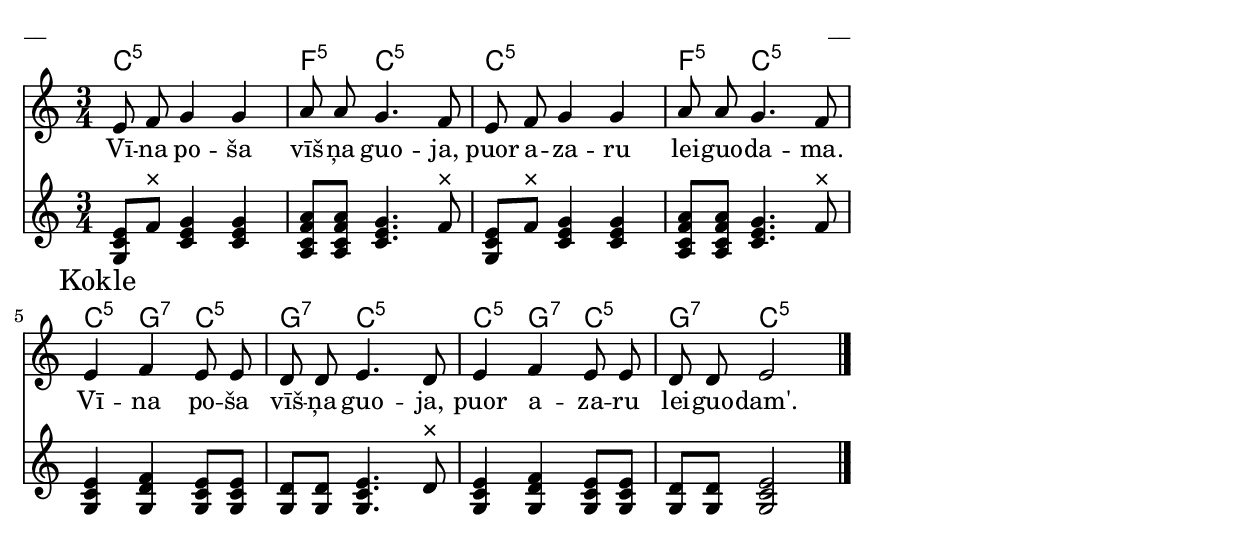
\version "2.13.16"
%\header {
%    title = "Vilks dara alu"
%}
% V.Muktupāvels. Kokles un koklēšana Latvijā, 2009, p.101
\paper {
line-width = 14\cm
left-margin = 0.4\cm
between-system-padding = 0.1\cm
between-system-space = 0.1\cm
}
\layout {
indent = #0
ragged-last = ##f
}


voiceMain = \relative c' {
\clef "treble"
\key c \major
\time 3/4
e8 f g4 g | a8 a g4. f8 | e8 f g4 g | a8 a g4. f8 |
e4 f e8 e | d8 d e4. d8 | e4 f e8 e | d8 d e2
\bar "|."
}

voiceA = \relative c' {
\clef "treble"
\key c \major
\time 3/4
\override Score.RehearsalMark #'direction = #DOWN
\mark "Kokle"
<<g8 c e>> f^\markup{ × } <<c4 e g>> <<c, e g>> | <<a,8 c f a>> <<a, c f a>> <<c,4. e g>> f8^\markup{ × } |
<<g,8 c e>> f^\markup{ × } <<c4 e g>> <<c, e g>> | <<a,8 c f a>> <<a, c f a>> <<c,4. e g>> f8^\markup{ × } |
<<g,4 c e>> <<g,4 d' f>> <<g,8 c e>> <<g, c e>> | <<g,8 d'>> <<g, d'>> <<g,4. c e>> d8^\markup{ × } |
<<g,4 c e>> <<g,4 d' f>> <<g,8 c e>> <<g, c e>> | <<g,8 d'>> <<g, d'>> <<g,2 c e>> 
\bar "|."
}

lyricA = \lyricmode {
Vī -- na po -- ša vīš -- ņa guo -- ja, puor a -- za -- ru lei -- guo -- da -- ma.
Vī -- na po -- ša vīš -- ņa guo -- ja, puor a -- za -- ru lei -- guo -- dam'.
} 

chordsA = \chordmode {
\time 3/4 
c2.:5  | f4:5 c2:5 | c2.:5 | f4:5 c2:5 | 
c4:5 g4:7 c4:5 | g4:7 c2:5 | c4:5 g4:7 c4:5 | g4:7 c2:5
}

fullScore = <<
\new ChordNames { \chordsA }
\new Staff {
<<
\new Voice = "voiceMain" { \oneVoice \autoBeamOff \voiceMain }
\lyricsto "voiceMain" \new Lyrics \lyricA
>>
}
\new Staff {
<<
\new Voice = "voiceA" { \oneVoice \voiceA }
>>
}
>>

\score {
\fullScore
\header { piece = "__" opus = "__" }
}
\markup { \with-color #(x11-color 'white) \sans \smaller "__" }
\score {
\unfoldRepeats
\fullScore
\midi {
\context { \Staff \remove "Staff_performer" }
\context { \Voice \consists "Staff_performer" }
}
}


